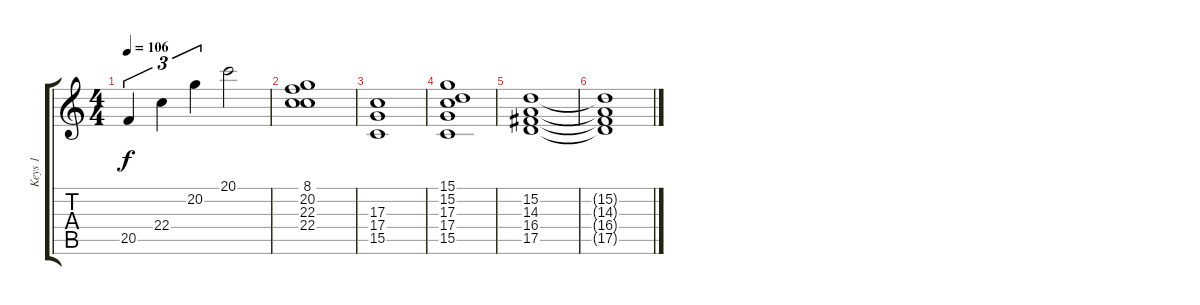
\track ("Keys 1" "Keys 1") {instrument synthstrings1}
\staff {score tabs}
\tuning (E4 B3 G3 D3 A2 E2) {hide}
\ts (4 4)
\tempo 106
\clef g2
\ks c
20.5.4{tu (3 2) dy f} 22.4.4{tu (3 2)} 20.2.4{tu (3 2)} 20.1.2 |
(8.1 20.2 22.3 22.4).1 |
(17.3 17.4 15.5).1 |
(15.1 15.2 17.3 17.4 15.5).1 |
(15.2 14.3 16.4 17.5).1 |
(15.2{t} 14.3{t} 16.4{t} 17.5{t}).1
